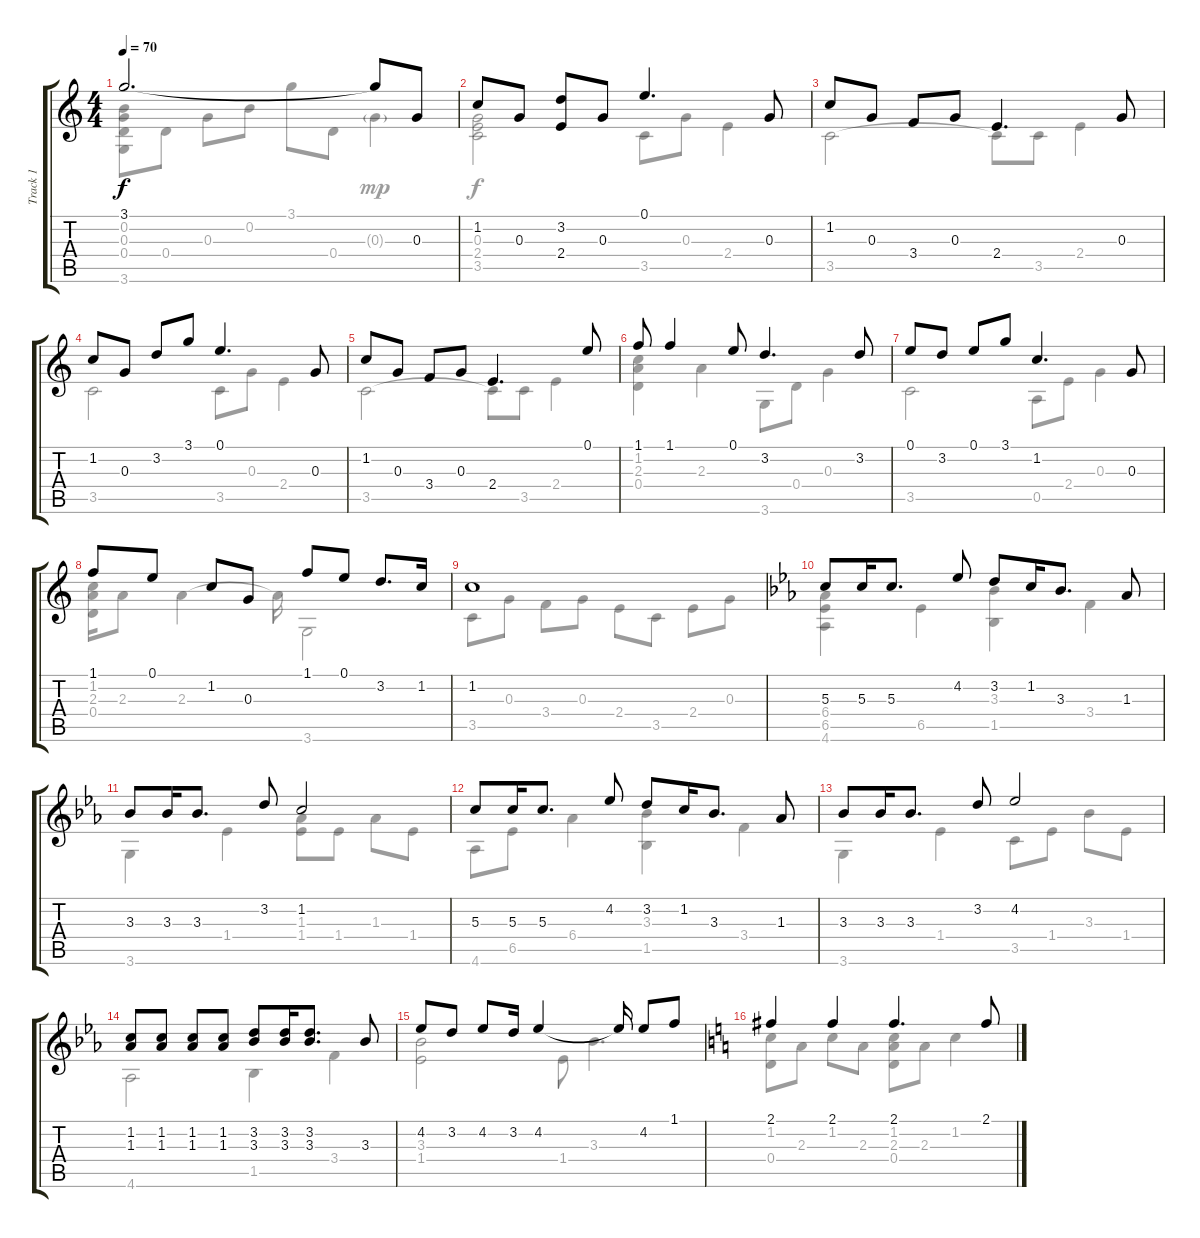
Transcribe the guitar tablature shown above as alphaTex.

\track ("Track 1" "Track 1") {instrument acousticguitarsteel}
\staff {score tabs}
\tuning (E4 B3 G3 D3 A2 E2) {hide}
\voice
\ts (4 4)
\tempo 70
\clef g2
\ks c
3.1.2{d dy f} 3.1{t}.8 0.3.8 |
1.2.8 0.3.8 (3.2 2.4).8 0.3.8 0.1.4{d} 0.3.8 |
1.2.8 0.3.8 3.4.8 0.3.8 2.4.4{d} 0.3.8 |
1.2.8 0.3.8 3.2.8 3.1.8 0.1.4{d} 0.3.8 |
1.2.8 0.3.8 3.4.8 0.3.8 2.4.4{d} 0.1.8 |
1.1.8 1.1.4 0.1.8 3.2.4{d} 3.2.8 |
0.1.8 3.2.8 0.1.8 3.1.8 1.2.4{d} 0.3.8 |
1.1.8 0.1.8 1.2.8 0.3.8 1.1.8 0.1.8 3.2.8{d} 1.2.16 |
1.2.1 |
\ks cminor
5.3.8 5.3.16 5.3.8{d} 4.2.8 3.2.8 1.2.16 3.3.8{d} 1.3.8 |
3.3.8 3.3.16 3.3.8{d} 3.2.8 1.2.2 |
5.3.8 5.3.16 5.3.8{d} 4.2.8 3.2.8 1.2.16 3.3.8{d} 1.3.8 |
3.3.8 3.3.16 3.3.8{d} 3.2.8 4.2.2 |
(1.2 1.3).8 (1.2 1.3).8 (1.2 1.3).8 (1.2 1.3).8 (3.2 3.3).8 (3.2 3.3).16 (3.2 3.3).8{d} 3.3.8 |
4.2.8 3.2.8 4.2.8 3.2.16 4.2.4 4.2{t}.16 4.2.8 1.1.8 |
\ks c
2.1.4 2.1.4 2.1.4{d} 2.1.8
\voice
\clef g2
\ottava regular
\simile none
\ks c
(0.2 0.3 0.4 3.6).8{dy f} 0.4.8 0.3.8 0.2.8 3.1.8 0.4.8 0.3{g}.4{dy mp} |
(0.3 2.4 3.5).2{dy f} 3.5.8 0.3.8 2.4.4 |
3.5.2 3.5{t}.8 3.5.8 2.4.4 |
3.5.2 3.5.8 0.3.8 2.4.4 |
3.5.2 3.5{t}.8 3.5.8 2.4.4 |
(1.2 2.3 0.4).4 2.3.4 3.6.8 0.4.8 0.3.4 |
3.5.2 0.5.8 2.4.8 0.3.4 |
(1.2 2.3 0.4).16 2.3.8 2.3.4 2.3{t}.16 3.6.2 |
3.5.8 0.3.8 3.4.8 0.3.8 2.4.8 3.5.8 2.4.8 0.3.8 |
\ks cminor
(6.4 6.5 4.6).4 6.5.4 (3.3 1.5).4 3.4.4 |
3.6.4 1.4.4 (1.3 1.4).8 1.4.8 1.3.8 1.4.8 |
4.6.8 6.5.8 6.4.4 (3.3 1.5).4 3.4.4 |
3.6.4 1.4.4 3.5.8 1.4.8 3.3.8 1.4.8 |
4.6.2 1.5.4 3.4.4 |
(3.3 1.4).2 1.4.8 3.3.4{d} |
\ks c
(1.2 0.4).8 2.3.8 1.2.8 2.3.8 (1.2 2.3 0.4).8 2.3.8 1.2.4
